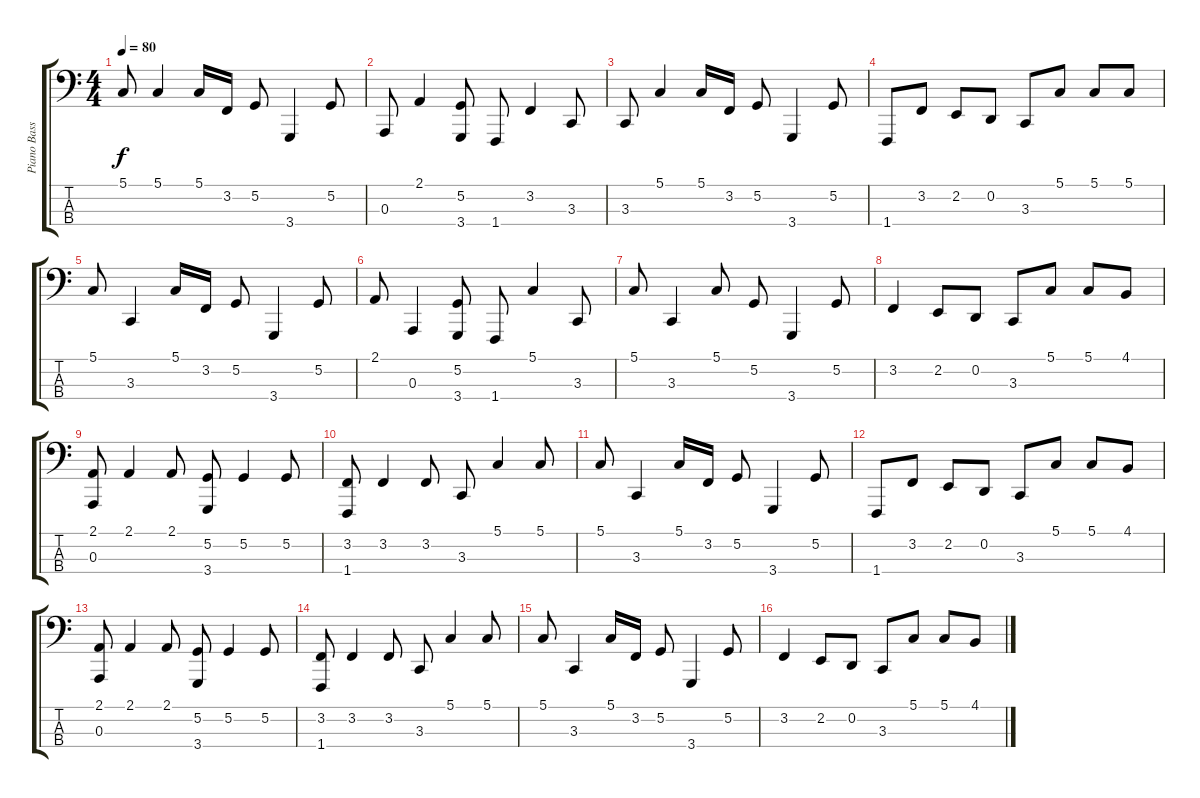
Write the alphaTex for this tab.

\track ("Piano Bass" "Piano Bass") {instrument acousticgrandpiano}
\staff {score tabs}
\tuning (G2 D2 A1 E1) {hide}
\ts (4 4)
\tempo 80
\clef f4
\ks c
5.1.8{dy f} 5.1.4 5.1.16 3.2.16 5.2.8 3.4.4 5.2.8 |
0.3.8 2.1.4 (5.2 3.4).8 1.4.8 3.2.4 3.3.8 |
3.3.8 5.1.4 5.1.16 3.2.16 5.2.8 3.4.4 5.2.8 |
1.4.8 3.2.8 2.2.8 0.2.8 3.3.8 5.1.8 5.1.8 5.1.8 |
5.1.8 3.3.4 5.1.16 3.2.16 5.2.8 3.4.4 5.2.8 |
2.1.8 0.3.4 (5.2 3.4).8 1.4.8 5.1.4 3.3.8 |
5.1.8 3.3.4 5.1.8 5.2.8 3.4.4 5.2.8 |
3.2.4 2.2.8 0.2.8 3.3.8 5.1.8 5.1.8 4.1.8 |
(2.1 0.3).8 2.1.4 2.1.8 (5.2 3.4).8 5.2.4 5.2.8 |
(3.2 1.4).8 3.2.4 3.2.8 3.3.8 5.1.4 5.1.8 |
5.1.8 3.3.4 5.1.16 3.2.16 5.2.8 3.4.4 5.2.8 |
1.4.8 3.2.8 2.2.8 0.2.8 3.3.8 5.1.8 5.1.8 4.1.8 |
(2.1 0.3).8 2.1.4 2.1.8 (5.2 3.4).8 5.2.4 5.2.8 |
(3.2 1.4).8 3.2.4 3.2.8 3.3.8 5.1.4 5.1.8 |
5.1.8 3.3.4 5.1.16 3.2.16 5.2.8 3.4.4 5.2.8 |
3.2.4 2.2.8 0.2.8 3.3.8 5.1.8 5.1.8 4.1.8
